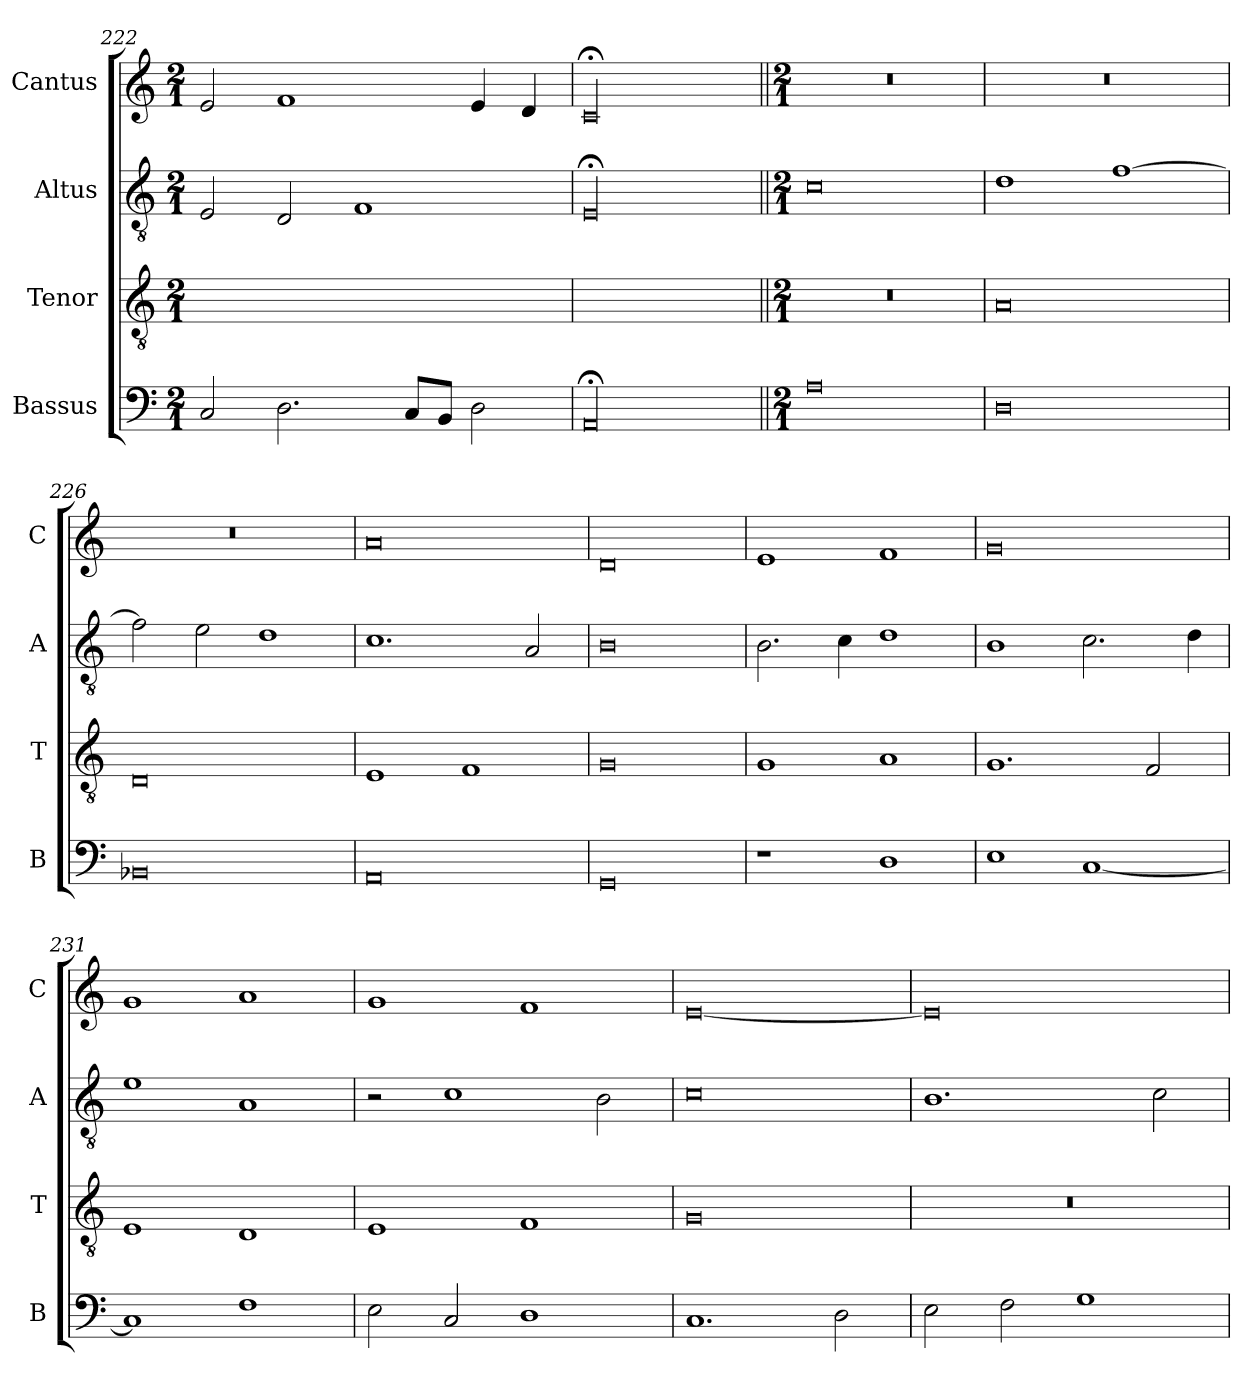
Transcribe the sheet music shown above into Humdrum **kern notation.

**kern	**kern	**kern	**kern
*part4	*part3	*part2	*part1
*staff4	*staff3	*staff2	*staff1
*I"Bassus	*I"Tenor	*I"Altus	*I"Cantus
*I'B	*I'T	*I'A	*I'C
*clefF4	*clefGv2	*clefGv2	*clefG2
*k[]	*k[]	*k[]	*k[]
*M2/1	*M2/1	*M2/1	*M2/1
=222	=222	=222	=222
2C	0Ayy	2E	2e
2.D	.	2D	1f
.	.	1F	.
8CL	.	.	.
8BBJ	.	.	.
2D	.	.	4e
.	.	.	4d
=223	=223	=223	=223
!LO:N:vis=00	!	!LO:N:vis=00	!LO:N:vis=00
0AA;<	0Ayy	0E;<	0c;<
=224||	=224||	=224||	=224||
*M2/1	*M2/1	*M2/1	*M2/1
0A	0r	0c	0r
=225	=225	=225	=225
0D	0A	1d	0r
.	.	[1f	.
=226	=226	=226	=226
0BB-X	0D	2f]	0r
.	.	2e	.
.	.	1d	.
=227	=227	=227	=227
0AA	1E	1.c	0a
.	1F	.	.
.	.	2A	.
=228	=228	=228	=228
0GG	0G	0B	0d
=229	=229	=229	=229
1r	1G	2.B	1e
.	.	4c	.
1D	1A	1d	1f
=230	=230	=230	=230
1E	1.G	1B	0g
[1C	.	2.c	.
.	2F	.	.
.	.	4d	.
=231	=231	=231	=231
1C]	1E	1e	1g
1F	1D	1A	1a
=232	=232	=232	=232
2E	1E	2r	1g
2C	.	1c	.
1D	1F	.	1f
.	.	2B	.
=233	=233	=233	=233
1.C	0G	0c	[0e
2D	.	.	.
=234	=234	=234	=234
2E	0r	1.B	0e]
2F	.	.	.
1G	.	.	.
.	.	2c	.
=	=	=	=
*-	*-	*-	*-
